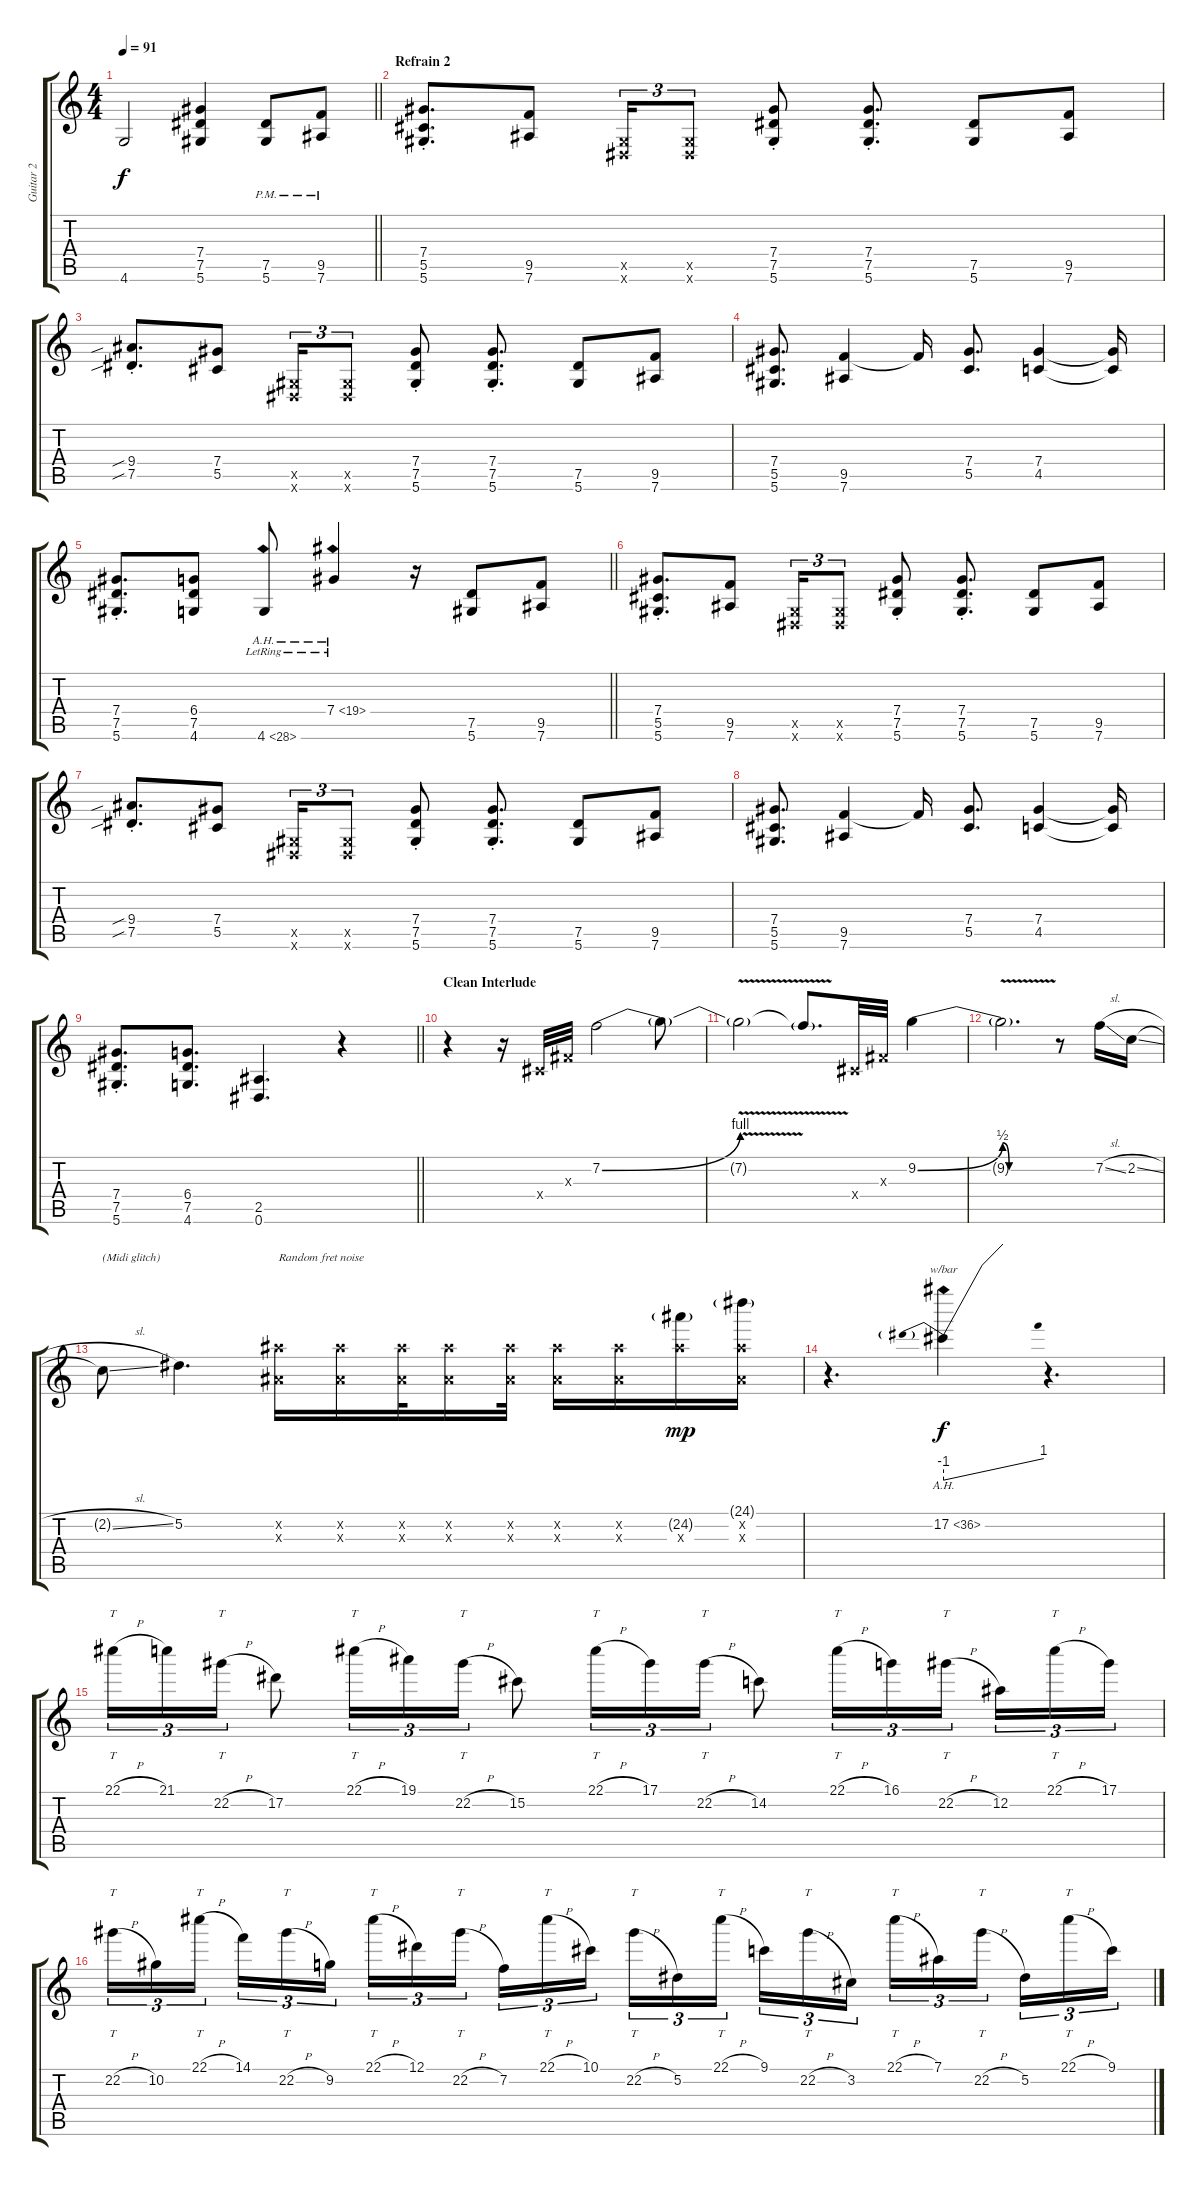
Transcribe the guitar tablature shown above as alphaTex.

\track ("Guitar 2" "Guitar 2") {instrument electricguitarjazz}
\staff {score tabs}
\tuning (Eb4 Bb3 Gb3 Db3 Ab2 Eb2) {hide}
\ts (4 4)
\tempo 91
\clef g2
\barLineRight lightlight
\ks c
4.6.2{dy f} (7.4 7.5 5.6).4 (7.5{pm} 5.6{pm}).8 (9.5 7.6{pm}).8 |
\section ("" "Refrain 2")
(7.4{st} 5.5 5.6).8{d} (9.5 7.6).8 (0.5{x} 0.6{x}).16{tu (3 2)} (0.5{x} 0.6{x}).8{tu (3 2)} (7.4{st} 7.5{st} 5.6{st}).8 (7.4{st} 7.5{st} 5.6{st}).8{d} (7.5 5.6).8 (9.5 7.6).8 |
(9.4{sib st} 7.5{sib}).8{d} (7.4 5.5).8 (0.5{x} 0.6{x}).16{tu (3 2)} (0.5{x} 0.6{x}).8{tu (3 2)} (7.4{st} 7.5{st} 5.6{st}).8 (7.4{st} 7.5{st} 5.6{st}).8{d} (7.5 5.6).8 (9.5 7.6).8 |
(7.4 5.5 5.6).8{d} (9.5 7.6).4 9.5{t}.16 (7.4 5.5).8{d} (7.4 4.5).4 (7.4{t} 4.5{t}).16 |
\barLineRight lightlight
(7.4{st} 7.5{st} 5.6).8{d} (6.4 7.5 4.6).8 4.6{ah 24 lr}.8 7.4{ah 12 lr}.4 r.16 (7.5 5.6).8 (9.5 7.6).8 |
(7.4{st} 5.5 5.6).8{d} (9.5 7.6).8 (0.5{x} 0.6{x}).16{tu (3 2)} (0.5{x} 0.6{x}).8{tu (3 2)} (7.4{st} 7.5{st} 5.6{st}).8 (7.4{st} 7.5{st} 5.6{st}).8{d} (7.5 5.6).8 (9.5 7.6).8 |
(9.4{sib st} 7.5{sib}).8{d} (7.4 5.5).8 (0.5{x} 0.6{x}).16{tu (3 2)} (0.5{x} 0.6{x}).8{tu (3 2)} (7.4{st} 7.5{st} 5.6{st}).8 (7.4{st} 7.5{st} 5.6{st}).8{d} (7.5 5.6).8 (9.5 7.6).8 |
(7.4 5.5 5.6).8{d} (9.5 7.6).4 9.5{t}.16 (7.4 5.5).8{d} (7.4 4.5).4 (7.4{t} 4.5{t}).16 |
\barLineRight lightlight
(7.4{st} 7.5{st} 5.6).8{d} (6.4 7.5 4.6).8{d} (2.5 0.6).4{d} r.4 |
\section ("" "Clean Interlude")
r.4{instrument electricguitarjazz} r.16 0.4{x}.32 0.3{x}.32 7.2{be (bend 0 0 60 4)}.2 7.2{t}.8 |
7.2{v t}.2 7.2{t}.8{d} 0.4{x}.32 0.3{x}.32 9.2{be (bend 0 0 60 2)}.4 |
9.2{be (custom 0 2 8 0 15 0 30 0 60 0) v t}.2{d} r.8 7.2{sl}.16 2.2{sl}.16 |
2.2{sl t}.8{txt "(Midi glitch)"} 5.2.4{d} (0.2{x} 16.3{x}).16{txt "Random fret noise"} (0.2{x} 16.3{x}).16 (0.2{x} 16.3{x}).32 (0.2{x} 16.3{x}).16 (0.2{x} 16.3{x}).32 (0.2{x} 16.3{x}).16 (0.2{x} 16.3{x}).16 (24.2{g} 16.3{x}).16{dy mp} (24.1{g} 0.2{x} 16.3{x}).16 |
r.4{d} 17.2{ah 19}.4{tbe (predivedive default 0 -4 60 4) dy f} r.4{d} |
22.1{h}.16{tt tu (3 2)} 21.1.16{tu (3 2)} 22.2{h}.16{tt tu (3 2)} 17.2.8 22.1{h}.16{tt tu (3 2)} 19.1.16{tu (3 2)} 22.2{h}.16{tt tu (3 2)} 15.2.8 22.1{h}.16{tt tu (3 2)} 17.1.16{tu (3 2)} 22.2{h}.16{tt tu (3 2)} 14.2.8 22.1{h}.16{tt tu (3 2)} 16.1.16{tu (3 2)} 22.2{h}.16{tt tu (3 2) beam splitsecondary} 12.2.16{tu (3 2)} 22.1{h}.16{tt tu (3 2)} 17.1.16{tu (3 2)} |
22.2{h}.16{tt tu (3 2)} 10.2.16{tu (3 2)} 22.1{h}.16{tt tu (3 2) beam splitsecondary} 14.1.16{tu (3 2)} 22.2{h}.16{tt tu (3 2)} 9.2.16{tu (3 2)} 22.1{h}.16{tt tu (3 2)} 12.1.16{tu (3 2)} 22.2{h}.16{tt tu (3 2) beam splitsecondary} 7.2.16{tu (3 2)} 22.1{h}.16{tt tu (3 2)} 10.1.16{tu (3 2)} 22.2{h}.16{tt tu (3 2)} 5.2.16{tu (3 2)} 22.1{h}.16{tt tu (3 2) beam splitsecondary} 9.1.16{tu (3 2)} 22.2{h}.16{tt tu (3 2)} 3.2.16{tu (3 2)} 22.1{h}.16{tt tu (3 2)} 7.1.16{tu (3 2)} 22.2{h}.16{tt tu (3 2) beam splitsecondary} 5.2.16{tu (3 2)} 22.1{h}.16{tt tu (3 2)} 9.1.16{tu (3 2)}
